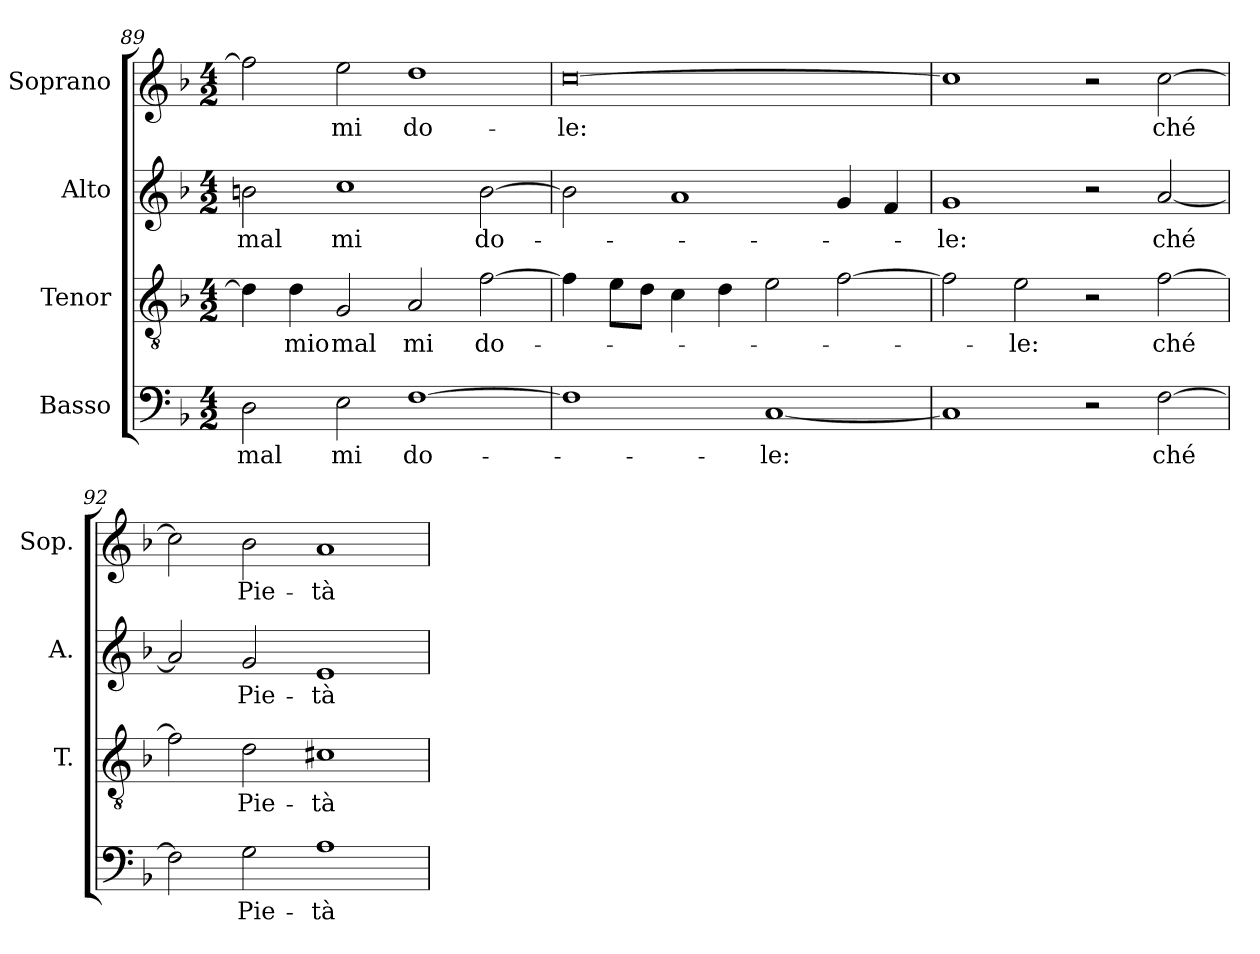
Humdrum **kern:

**kern	**text	**kern	**text	**kern	**text	**kern	**text
*part4	*part4	*part3	*part3	*part2	*part2	*part1	*part1
*staff4	*staff4	*staff3	*staff3	*staff2	*staff2	*staff1	*staff1
*I"Basso	*	*I"Tenor	*	*I"Alto	*	*I"Soprano	*
*	*	*I'T.	*	*I'A.	*	*I'Sop.	*
*clefF4	*	*clefGv2	*	*clefG2	*	*clefG2	*
*	*	*ITrd7c12	*	*	*	*	*
*k[b-]	*	*k[b-]	*	*k[b-]	*	*k[b-]	*
*F:	*	*F:	*	*F:	*	*F:	*
*M4/2	*	*M4/2	*	*M4/2	*	*M4/2	*
=89	=89	=89	=89	=89	=89	=89	=89
!	!LO:LY:b:color=#000000	!	!	!	!	!	!
!	!	!	!	!	!LO:LY:b:color=#000000	!	!
2Di\	mal	4Di\]	.	2bni\	mal	2ffi\]	.
!	!	!	!LO:LY:b:color=#000000	!	!	!	!
.	.	4Di\	mio	.	.	.	.
!	!LO:LY:b:color=#000000	!	!	!	!	!	!
!	!	!	!LO:LY:b:color=#000000	!	!	!	!
!	!	!	!	!	!LO:LY:b:color=#000000	!	!
!	!	!	!	!	!	!	!LO:LY:b:color=#000000
2Ei\	mi	2GGi/	mal	1cci	mi	2eei\	mi
!	!LO:LY:b:color=#000000	!	!	!	!	!	!
!	!	!	!LO:LY:b:color=#000000	!	!	!	!
!	!	!	!	!	!	!	!LO:LY:b:color=#000000
[>1Fi	do-	2AAi/	mi	.	.	1ddi	do-
!	!	!	!LO:LY:b:color=#000000	!	!	!	!
!	!	!	!	!	!LO:LY:b:color=#000000	!	!
.	.	[>2Fi\	do-	[>2bi\	do-	.	.
!!LO:LB:g=z
=90	=90	=90	=90	=90	=90	=90	=90
!	!	!	!	!	!	!	!LO:LY:b:color=#000000
1Fi]	.	4Fi\]	.	2bi\]	.	[>0cci	-le:
.	.	8Ei\L	.	.	.	.	.
.	.	8Di\J	.	.	.	.	.
.	.	4Ci\	.	1ai	.	.	.
.	.	4Di\	.	.	.	.	.
!	!LO:LY:b:color=#000000	!	!	!	!	!	!
[<1Ci	-le:	2Ei\	.	.	.	.	.
.	.	[>2Fi\	.	4gi/	.	.	.
.	.	.	.	4fi/	.	.	.
=91	=91	=91	=91	=91	=91	=91	=91
!	!	!	!	!	!LO:LY:b:color=#000000	!	!
1Ci]	.	2Fi\]	.	1gi	-le:	1cci]	.
!	!	!	!LO:LY:b:color=#000000	!	!	!	!
.	.	2Ei\	-le:	.	.	.	.
2r	.	2r	.	2r	.	2r	.
!	!LO:LY:b:color=#000000	!	!	!	!	!	!
!	!	!	!LO:LY:b:color=#000000	!	!	!	!
!	!	!	!	!	!LO:LY:b:color=#000000	!	!
!	!	!	!	!	!	!	!LO:LY:b:color=#000000
[>2Fi\	ché	[>2Fi\	ché	[<2ai/	ché	[>2cci\	ché
=92	=92	=92	=92	=92	=92	=92	=92
2Fi\]	.	2Fi\]	.	2ai/]	.	2cci\]	.
!	!LO:LY:b:color=#000000	!	!	!	!	!	!
!	!	!	!LO:LY:b:color=#000000	!	!	!	!
!	!	!	!	!	!LO:LY:b:color=#000000	!	!
!	!	!	!	!	!	!	!LO:LY:b:color=#000000
2Gi\	Pie-	2Di\	Pie-	2gi/	Pie-	2b-i\	Pie-
!	!LO:LY:b:color=#000000	!	!	!	!	!	!
!	!	!	!LO:LY:b:color=#000000	!	!	!	!
!	!	!	!	!	!LO:LY:b:color=#000000	!	!
!	!	!	!	!	!	!	!LO:LY:b:color=#000000
1Ai	-tà	1C#Xi	-tà	1ei	-tà	1ai	-tà
=	=	=	=	=	=	=	=
*-	*-	*-	*-	*-	*-	*-	*-
